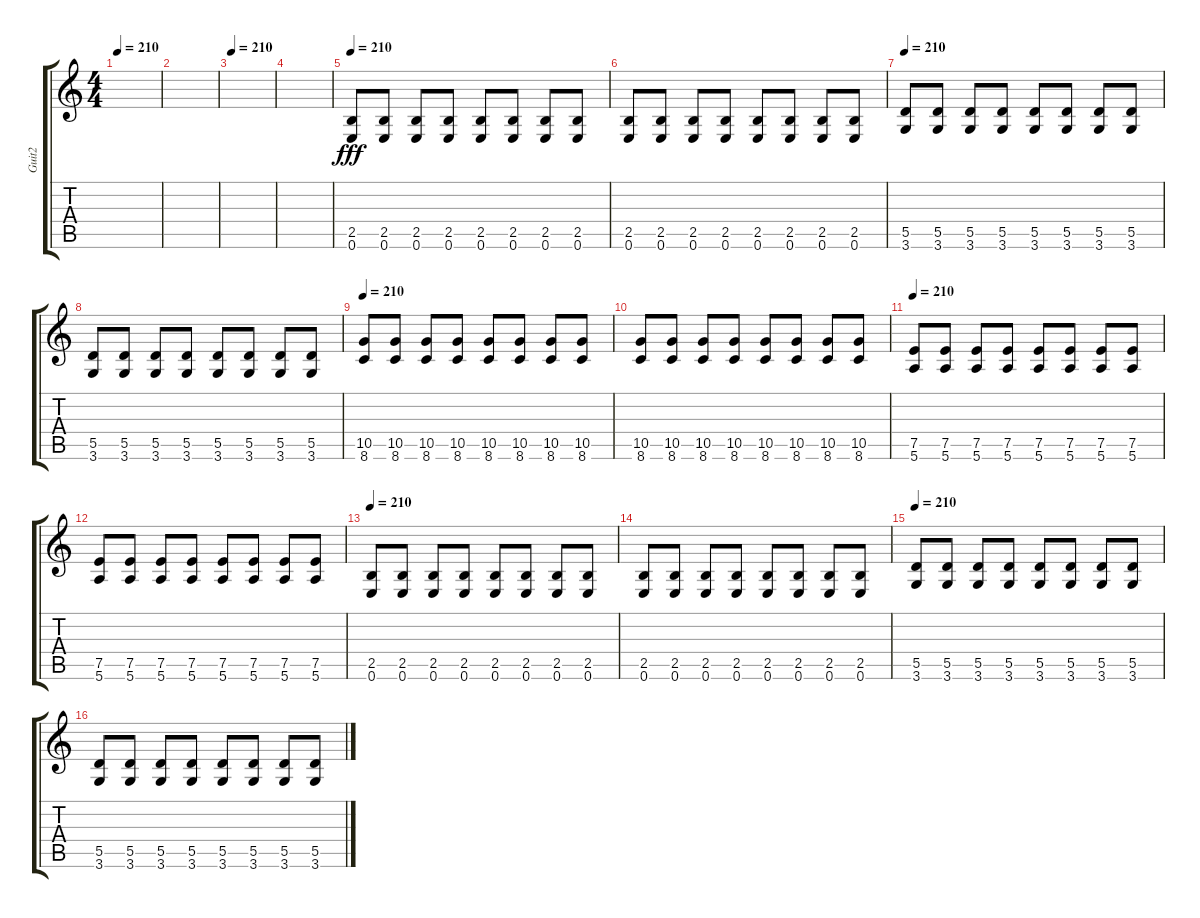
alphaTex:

\track ("Guit2" "Guit2") {instrument electricguitarclean}
\staff {score tabs}
\tuning (E4 B3 G3 D3 A2 E2) {hide}
\ts (4 4)
\tempo 210
\clef g2
\ks c
|
|
\tempo 210
|
|
\tempo 210
(2.5 0.6).8{dy fff instrument overdrivenguitar} (2.5 0.6).8 (2.5 0.6).8 (2.5 0.6).8 (2.5 0.6).8 (2.5 0.6).8 (2.5 0.6).8 (2.5 0.6).8 |
(2.5 0.6).8 (2.5 0.6).8 (2.5 0.6).8 (2.5 0.6).8 (2.5 0.6).8 (2.5 0.6).8 (2.5 0.6).8 (2.5 0.6).8 |
\tempo 210
(5.5 3.6).8 (5.5 3.6).8 (5.5 3.6).8 (5.5 3.6).8 (5.5 3.6).8 (5.5 3.6).8 (5.5 3.6).8 (5.5 3.6).8 |
(5.5 3.6).8 (5.5 3.6).8 (5.5 3.6).8 (5.5 3.6).8 (5.5 3.6).8 (5.5 3.6).8 (5.5 3.6).8 (5.5 3.6).8 |
\tempo 210
(10.5 8.6).8 (10.5 8.6).8 (10.5 8.6).8 (10.5 8.6).8 (10.5 8.6).8 (10.5 8.6).8 (10.5 8.6).8 (10.5 8.6).8 |
(10.5 8.6).8 (10.5 8.6).8 (10.5 8.6).8 (10.5 8.6).8 (10.5 8.6).8 (10.5 8.6).8 (10.5 8.6).8 (10.5 8.6).8 |
\tempo 210
(7.5 5.6).8 (7.5 5.6).8 (7.5 5.6).8 (7.5 5.6).8 (7.5 5.6).8 (7.5 5.6).8 (7.5 5.6).8 (7.5 5.6).8 |
(7.5 5.6).8 (7.5 5.6).8 (7.5 5.6).8 (7.5 5.6).8 (7.5 5.6).8 (7.5 5.6).8 (7.5 5.6).8 (7.5 5.6).8 |
\tempo 210
(2.5 0.6).8{instrument overdrivenguitar} (2.5 0.6).8 (2.5 0.6).8 (2.5 0.6).8 (2.5 0.6).8 (2.5 0.6).8 (2.5 0.6).8 (2.5 0.6).8 |
(2.5 0.6).8 (2.5 0.6).8 (2.5 0.6).8 (2.5 0.6).8 (2.5 0.6).8 (2.5 0.6).8 (2.5 0.6).8 (2.5 0.6).8 |
\tempo 210
(5.5 3.6).8 (5.5 3.6).8 (5.5 3.6).8 (5.5 3.6).8 (5.5 3.6).8 (5.5 3.6).8 (5.5 3.6).8 (5.5 3.6).8 |
(5.5 3.6).8 (5.5 3.6).8 (5.5 3.6).8 (5.5 3.6).8 (5.5 3.6).8 (5.5 3.6).8 (5.5 3.6).8 (5.5 3.6).8
